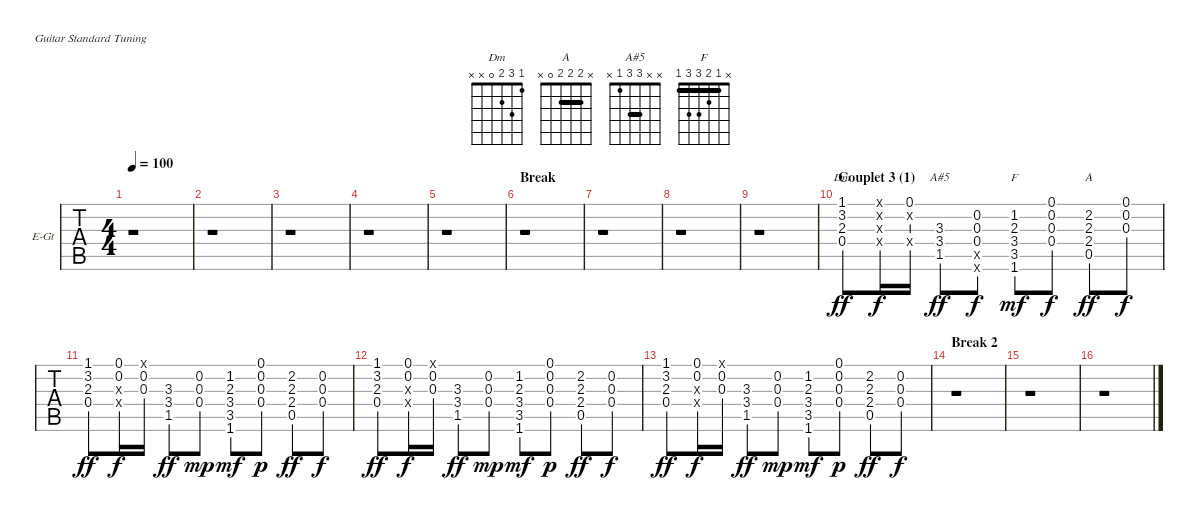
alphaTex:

\bracketExtendMode groupsimilarinstruments
\firstSystemTrackNameOrientation horizontal
\otherSystemsTrackNameOrientation horizontal
\track ("Guitare Clean" "E-Gt") {instrument electricguitarclean}
\staff {tabs}
\tuning (E4 B3 G3 D3 A2 E2)
\chord ("Dm" 1 3 2 0 x x) {showfingering false}
\chord ("A" x 2 2 2 0 x) {showfingering false barre (2 2)}
\chord ("A#5" x x 3 3 1 x) {showfingering false barre 3}
\chord ("F" x 1 2 3 3 1) {showfingering false barre 1}
\ts (4 4)
\tempo 100
\clef g2
\ks c
r.1{dy f} |
r.1 |
r.1 |
r.1 |
r.1 |
\section ("" "Break")
r.1 |
r.1 |
r.1 |
r.1 |
\section ("" "Couplet 3 (1)")
(1.1 3.2 2.3 0.4).8{ch "Dm" dy ff} (0.1{x} 0.2{x} 0.3{x} 0.4{x}).16{dy f} (0.1 0.2{x} 0.4{x}).16 (3.3 3.4 1.5).8{ch "A#5" dy ff} (0.2 0.3 0.4 8.5{x} 6.6{x}).8{dy f} (1.2 2.3 3.4 3.5 1.6).8{ch "F" dy mf} (0.1 0.2 0.3 0.4).8{dy f} (2.2 2.3 2.4 0.5).8{ch "A" dy ff} (0.1 0.2 0.3).8{dy f} |
(1.1 3.2 2.3 0.4).8{dy ff} (0.1 0.2 0.3{x} 0.4{x}).16{dy f} (0.1{x} 0.2 0.3).16 (3.3 3.4 1.5).8{dy ff} (0.2 0.3 0.4).8{dy mp} (1.2 2.3 3.4 3.5 1.6).8{dy mf} (0.1 0.2 0.3 0.4).8{dy p} (2.2 2.3 2.4 0.5).8{dy ff} (0.2 0.3 0.4).8{dy f} |
(1.1 3.2 2.3 0.4).8{dy ff} (0.1 0.2 0.3{x} 0.4{x}).16{dy f} (0.1{x} 0.2 0.3).16 (3.3 3.4 1.5).8{dy ff} (0.2 0.3 0.4).8{dy mp} (1.2 2.3 3.4 3.5 1.6).8{dy mf} (0.1 0.2 0.3 0.4).8{dy p} (2.2 2.3 2.4 0.5).8{dy ff} (0.2 0.3 0.4).8{dy f} |
(1.1 3.2 2.3 0.4).8{dy ff} (0.1 0.2 0.3{x} 0.4{x}).16{dy f} (0.1{x} 0.2 0.3).16 (3.3 3.4 1.5).8{dy ff} (0.2 0.3 0.4).8{dy mp} (1.2 2.3 3.4 3.5 1.6).8{dy mf} (0.1 0.2 0.3 0.4).8{dy p} (2.2 2.3 2.4 0.5).8{dy ff} (0.2 0.3 0.4).8{dy f} |
\section ("" "Break 2")
r.1 |
r.1 |
r.1
